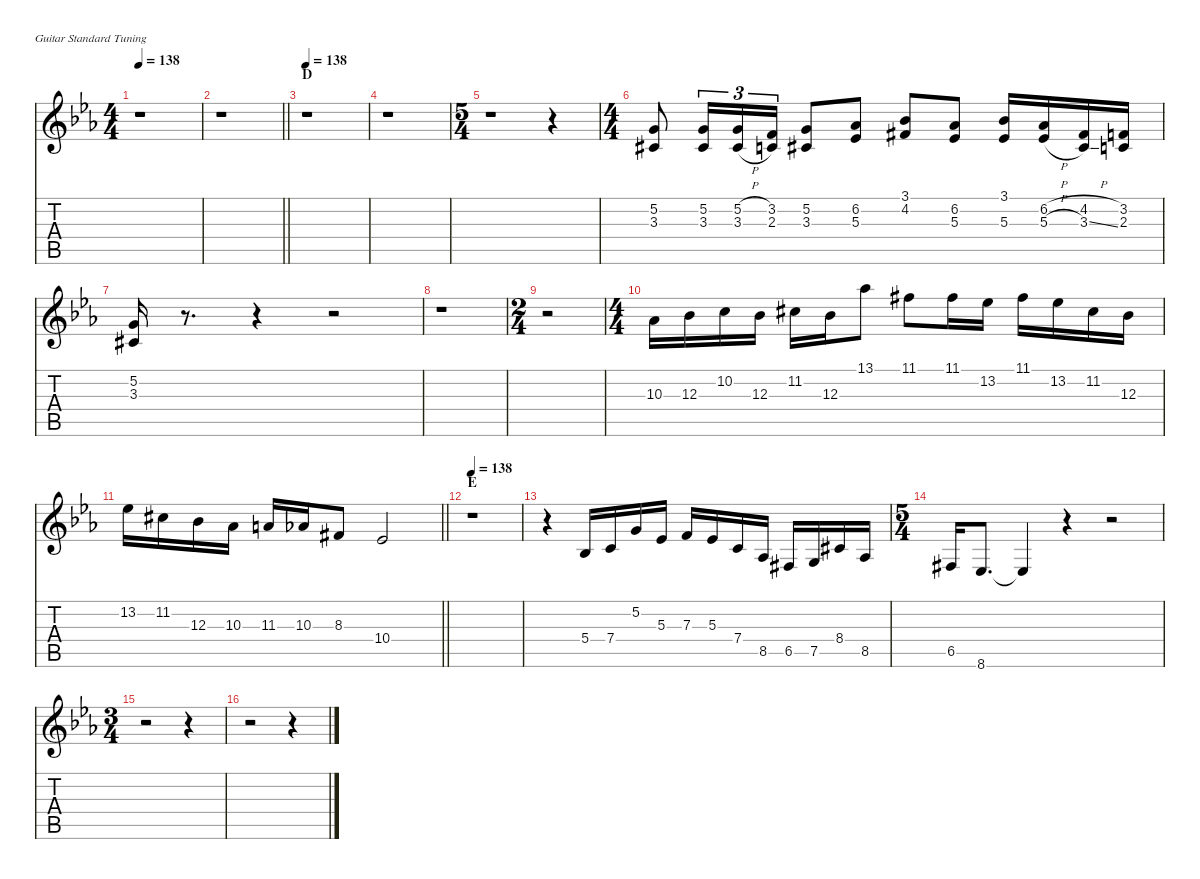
\defaultSystemsLayout 4
\hideDynamics
\bracketExtendMode nobrackets
\singleTrackTrackNamePolicy hidden
\multiTrackTrackNamePolicy hidden
\firstSystemTrackNameMode fullname
\firstSystemTrackNameOrientation horizontal
\otherSystemsTrackNameOrientation horizontal
\track ("Horns" "tpt.") {instrument brasssection}
\staff {score tabs}
\tuning (E4 B3 G3 D3 A2 E2)
\displaytranspose 3
\ts (4 4)
\tempo 138
\clef g2
\ks eb
r.1{dy fff beam Down} |
\barLineRight lightlight
r.1{beam Down} |
\section ("" "D")
\tempo 138
r.1{beam Down} |
r.1{beam Down} |
\ts (5 4)
r.1{beam Down} r.4{beam Down} |
\ts (4 4)
(5.2{acc forcenatural} 3.3{acc #}).8{beam Up} (5.2{acc forcenatural} 3.3{acc #}).16{tu (3 2) beam Up} (5.2{h acc forcenatural} 3.3{h acc #}).16{tu (3 2) beam Up} (3.2{acc forcenatural} 2.3{acc forcenatural}).16{tu (3 2) beam Up} (5.2{acc forcenatural} 3.3{acc #}).8{beam Up} (6.2{acc b} 5.3{acc b}).8{beam Up} (3.1{acc b} 4.2{acc #}).8{beam Up} (6.2{acc b} 5.3{acc b}).8{beam Up} (3.1{acc b} 5.3{acc b}).16{beam Up} (6.2{h acc b} 5.3{h acc b}).16{beam Up} (4.2{h acc #} 3.3{ss acc #}).16{beam Up} (3.2{acc forcenatural} 2.3{acc forcenatural}).16{beam Up} |
(5.2{acc forcenatural} 3.3{acc #}).16{beam Up} r.8{d beam Up} r.4{beam Up} r.2{beam Up} |
r.1{beam Down} |
\ts (2 4)
r.2{beam Down} |
\ts (4 4)
10.3{acc b}.16{beam Down} 12.3{acc b}.16{beam Down} 10.2{acc forcenatural}.16{beam Down} 12.3{acc b}.16{beam Down} 11.2{acc #}.16{beam Down} 12.3{acc b}.16{beam Down} 13.1{acc b}.8{beam Down} 11.1{acc #}.8{beam Down} 11.1{acc #}.16{beam Down} 13.2{acc b}.16{beam Down} 11.1{acc #}.16{beam Down} 13.2{acc b}.16{beam Down} 11.2{acc #}.16{beam Down} 12.3{acc b}.16{beam Down} |
\barLineRight lightlight
13.2{acc b}.16{beam Down} 11.2{acc #}.16{beam Down} 12.3{acc b}.16{beam Down} 10.3{acc b}.16{beam Down} 11.3{acc forcenatural}.16{beam Up} 10.3{acc b}.16{beam Up} 8.3{acc #}.8{beam Up} 10.4{acc b}.2{beam Up} |
\section ("" "E")
\tempo 138
r.1{beam Down} |
r.4{beam Down} 5.4{acc b}.16{beam Up} 7.4{acc forcenatural}.16{beam Up} 5.2{acc forcenatural}.16{beam Up} 5.3{acc b}.16{beam Up} 7.3{acc forcenatural}.16{beam Up} 5.3{acc b}.16{beam Up} 7.4{acc forcenatural}.16{beam Up} 8.5{acc b}.16{beam Up} 6.5{acc #}.16{beam Up} 7.5{acc forcenatural}.16{beam Up} 8.4{acc #}.16{beam Up} 8.5{acc b}.16{beam Up} |
\ts (5 4)
6.5{acc #}.16{beam Up} 8.6{acc b}.8{d beam Up} 8.6{t acc b}.4{dy f beam Up} r.4{beam Up} r.2{beam Up} |
\ts (3 4)
r.2{beam Down} r.4{beam Down} |
r.2{beam Down} r.4{beam Down}
